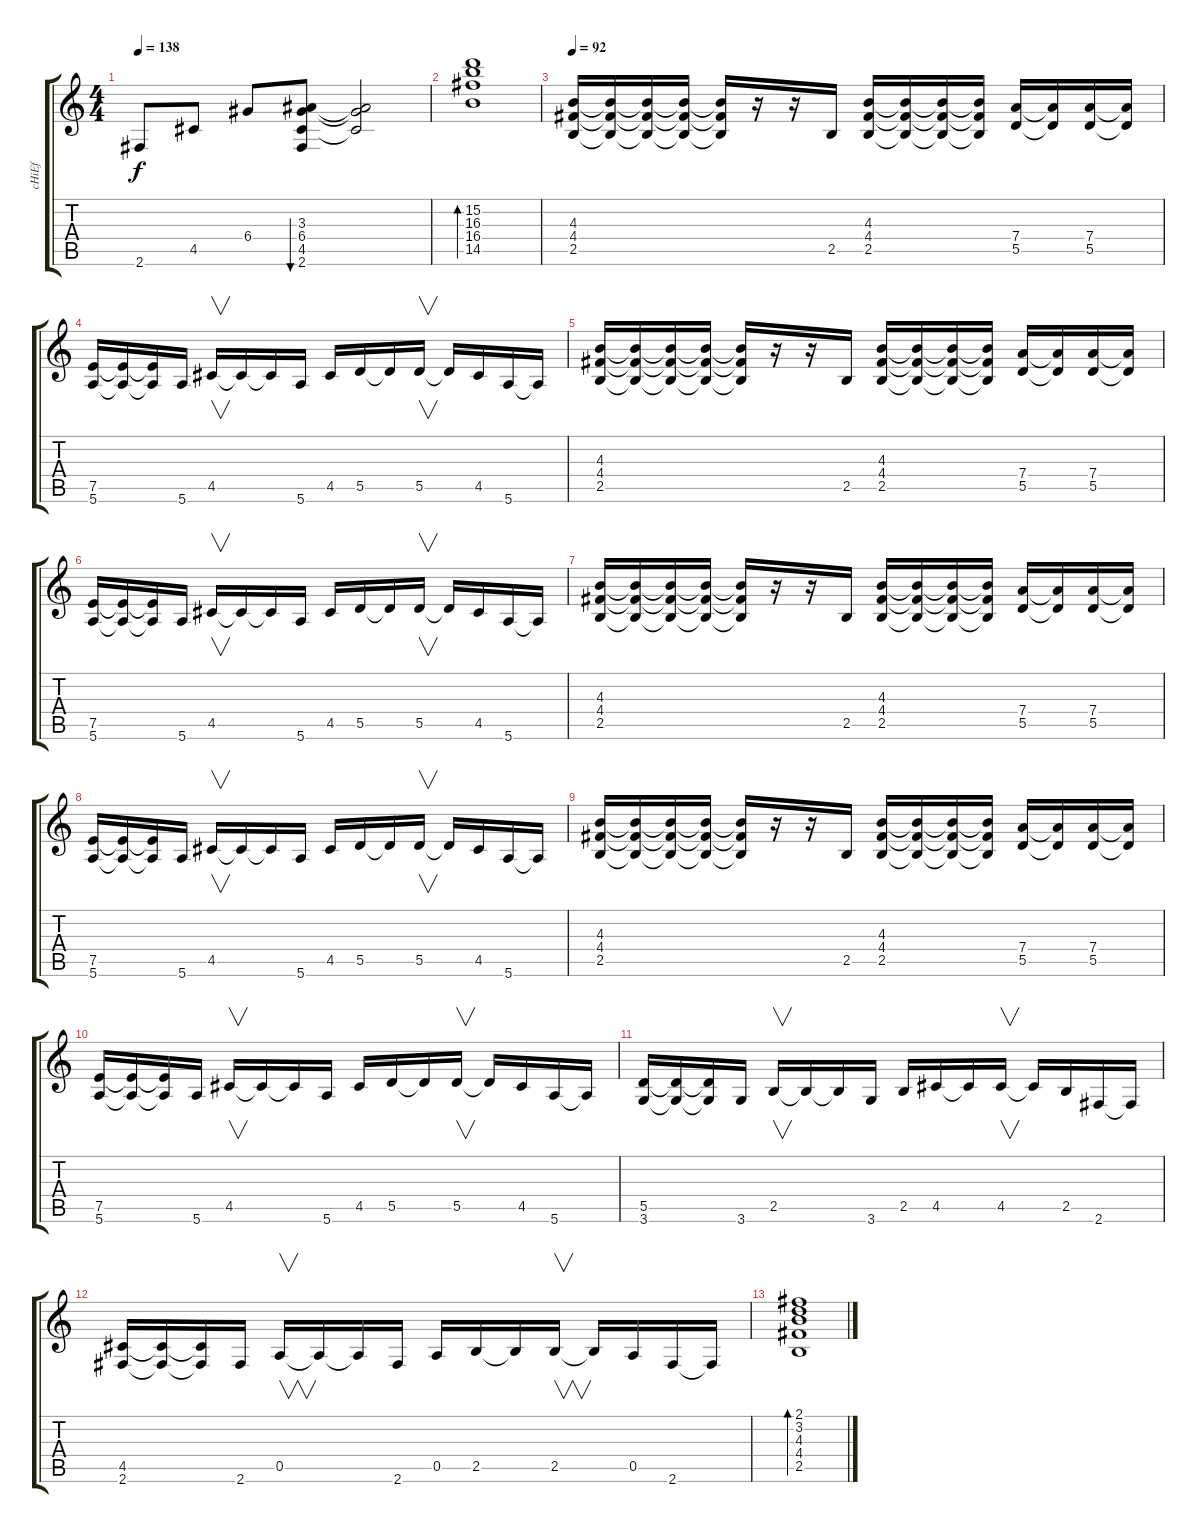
\track ("cHiEf" "cHiEf") {instrument overdrivenguitar}
\staff {score tabs}
\tuning (E4 B3 G3 D3 A2 E2) {hide}
\ts (4 4)
\tempo 138
\clef g2
\ks c
2.6.8{dy f} 4.5.8 6.4.8 (3.3 6.4 4.5 2.6).8{bu 240} (3.3{t} 6.4{t} 4.5{t}).2 |
(15.2 16.3 16.4 14.5).1{bd 240} |
\tempo 92
(4.3 4.4 2.5).16{instrument overdrivenguitar} (4.3{t} 4.4{t} 2.5{t}).16 (4.3{t} 4.4{t} 2.5{t}).16 (4.3{t} 4.4{t} 2.5{t}).16 (4.3{t} 4.4{t} 2.5{t}).16 r.16 r.16 2.5.16 (4.3 4.4 2.5).16 (4.3{t} 4.4{t} 2.5{t}).16 (4.3{t} 4.4{t} 2.5{t}).16 (4.3{t} 4.4{t} 2.5{t}).16 (7.4 5.5).16 (7.4{t} 5.5{t}).16 (7.4 5.5).16 (7.4{t} 5.5{t}).16 |
(7.5 5.6).16 (7.5{t} 5.6{t}).16 (7.5{t} 5.6{t}).16 5.6.16 4.5.16{v} 4.5{t}.16 4.5{t}.16 5.6.16 4.5.16 5.5.16 5.5{t}.16 5.5.16{v} 5.5{t}.16 4.5.16 5.6.16 5.6{t}.16 |
(4.3 4.4 2.5).16 (4.3{t} 4.4{t} 2.5{t}).16 (4.3{t} 4.4{t} 2.5{t}).16 (4.3{t} 4.4{t} 2.5{t}).16 (4.3{t} 4.4{t} 2.5{t}).16 r.16 r.16 2.5.16 (4.3 4.4 2.5).16 (4.3{t} 4.4{t} 2.5{t}).16 (4.3{t} 4.4{t} 2.5{t}).16 (4.3{t} 4.4{t} 2.5{t}).16 (7.4 5.5).16 (7.4{t} 5.5{t}).16 (7.4 5.5).16 (7.4{t} 5.5{t}).16 |
(7.5 5.6).16 (7.5{t} 5.6{t}).16 (7.5{t} 5.6{t}).16 5.6.16 4.5.16{v} 4.5{t}.16 4.5{t}.16 5.6.16 4.5.16 5.5.16 5.5{t}.16 5.5.16{v} 5.5{t}.16 4.5.16 5.6.16 5.6{t}.16 |
(4.3 4.4 2.5).16 (4.3{t} 4.4{t} 2.5{t}).16 (4.3{t} 4.4{t} 2.5{t}).16 (4.3{t} 4.4{t} 2.5{t}).16 (4.3{t} 4.4{t} 2.5{t}).16 r.16 r.16 2.5.16 (4.3 4.4 2.5).16 (4.3{t} 4.4{t} 2.5{t}).16 (4.3{t} 4.4{t} 2.5{t}).16 (4.3{t} 4.4{t} 2.5{t}).16 (7.4 5.5).16 (7.4{t} 5.5{t}).16 (7.4 5.5).16 (7.4{t} 5.5{t}).16 |
(7.5 5.6).16 (7.5{t} 5.6{t}).16 (7.5{t} 5.6{t}).16 5.6.16 4.5.16{v} 4.5{t}.16 4.5{t}.16 5.6.16 4.5.16 5.5.16 5.5{t}.16 5.5.16{v} 5.5{t}.16 4.5.16 5.6.16 5.6{t}.16 |
(4.3 4.4 2.5).16 (4.3{t} 4.4{t} 2.5{t}).16 (4.3{t} 4.4{t} 2.5{t}).16 (4.3{t} 4.4{t} 2.5{t}).16 (4.3{t} 4.4{t} 2.5{t}).16 r.16 r.16 2.5.16 (4.3 4.4 2.5).16 (4.3{t} 4.4{t} 2.5{t}).16 (4.3{t} 4.4{t} 2.5{t}).16 (4.3{t} 4.4{t} 2.5{t}).16 (7.4 5.5).16 (7.4{t} 5.5{t}).16 (7.4 5.5).16 (7.4{t} 5.5{t}).16 |
(7.5 5.6).16 (7.5{t} 5.6{t}).16 (7.5{t} 5.6{t}).16 5.6.16 4.5.16{v} 4.5{t}.16 4.5{t}.16 5.6.16 4.5.16 5.5.16 5.5{t}.16 5.5.16{v} 5.5{t}.16 4.5.16 5.6.16 5.6{t}.16 |
(5.5 3.6).16 (5.5{t} 3.6{t}).16 (5.5{t} 3.6{t}).16 3.6.16 2.5.16{v} 2.5{t}.16 2.5{t}.16 3.6.16 2.5.16 4.5.16 4.5{t}.16 4.5.16{v} 4.5{t}.16 2.5.16 2.6.16 2.6{t}.16 |
(4.5 2.6).16 (4.5{t} 2.6{t}).16 (4.5{t} 2.6{t}).16 2.6.16 0.5.16{v} 0.5{t}.16 0.5{t}.16 2.6.16 0.5.16 2.5.16 2.5{t}.16 2.5.16{v} 2.5{t}.16 0.5.16 2.6.16 2.6{t}.16 |
(2.1 3.2 4.3 4.4 2.5).1{bd 480}
